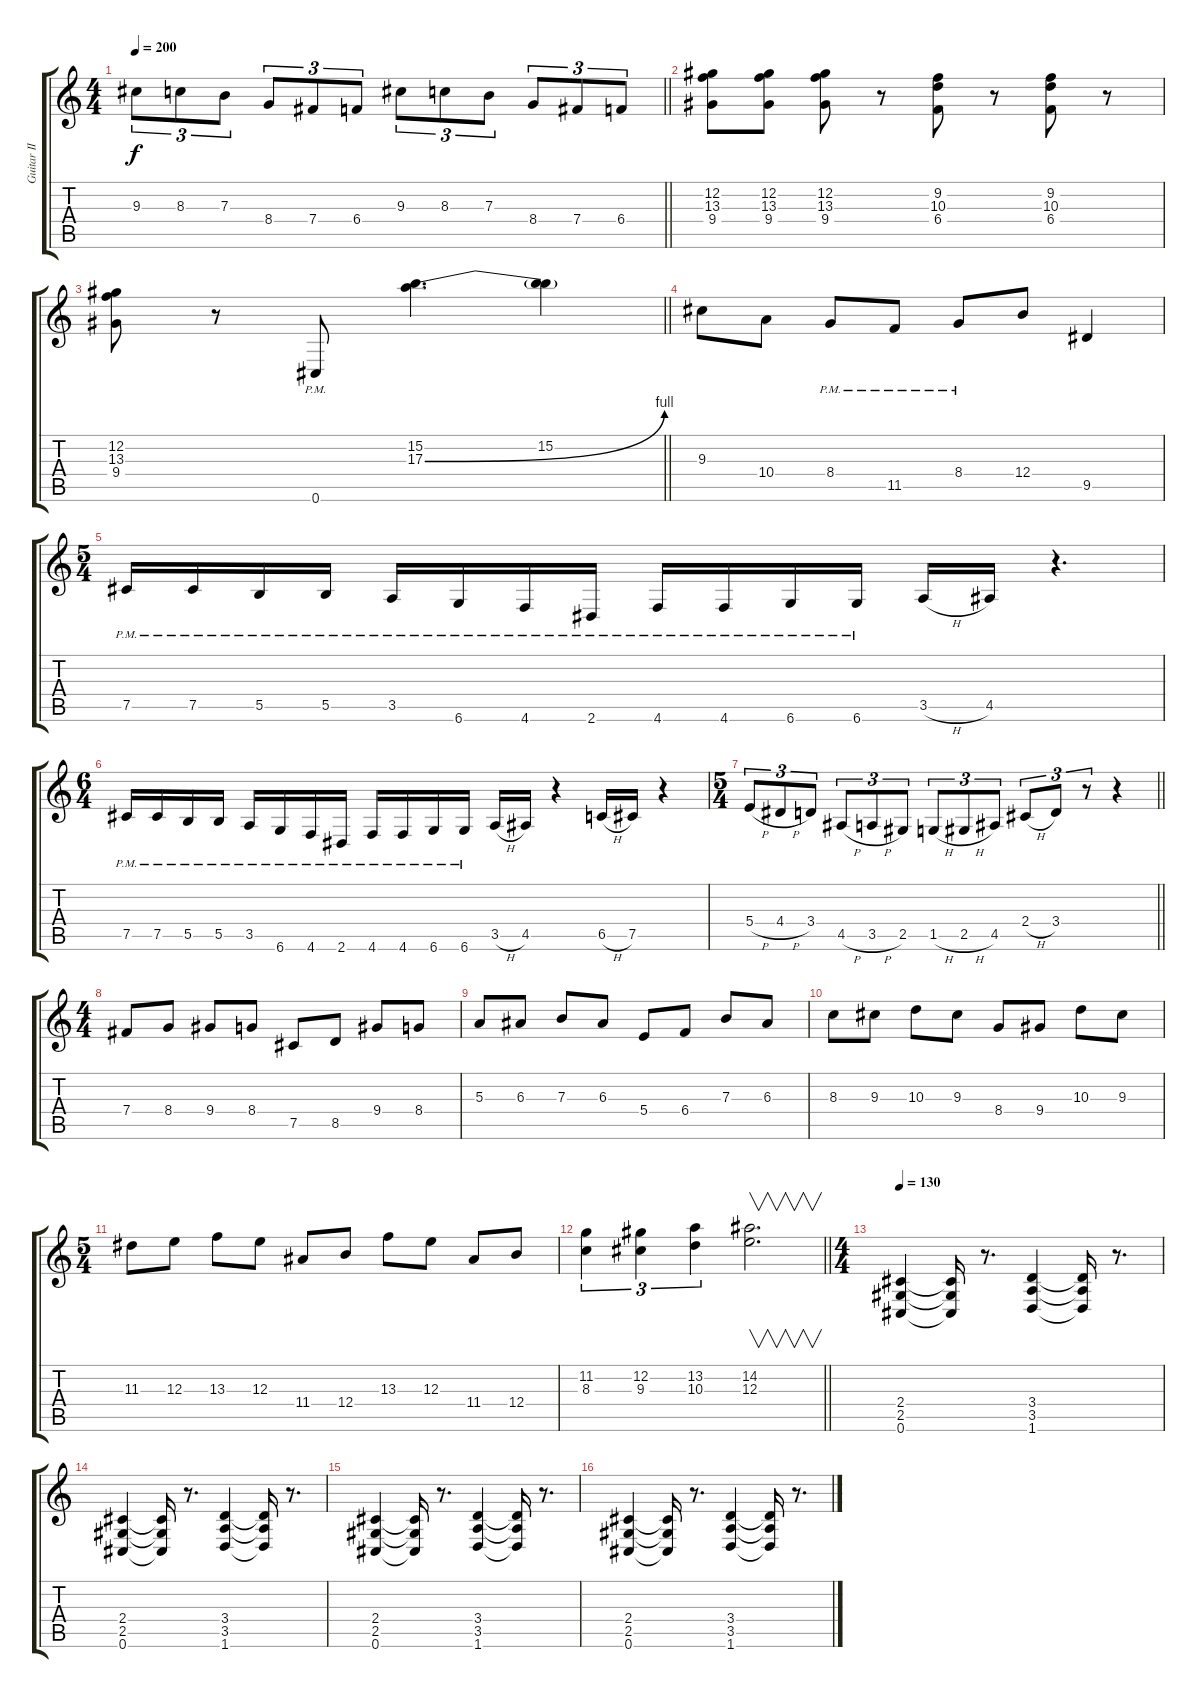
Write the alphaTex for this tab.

\track ("Guitar II" "Guitar II") {instrument distortionguitar}
\staff {score tabs}
\tuning (Db4 Ab3 E3 B2 Gb2 Db2) {hide}
\ts (4 4)
\tempo 200
\clef g2
\barLineRight lightlight
\ks c
9.3.8{tu (3 2) dy f} 8.3.8{tu (3 2)} 7.3.8{tu (3 2)} 8.4.8{tu (3 2)} 7.4.8{tu (3 2)} 6.4.8{tu (3 2)} 9.3.8{tu (3 2)} 8.3.8{tu (3 2)} 7.3.8{tu (3 2)} 8.4.8{tu (3 2)} 7.4.8{tu (3 2)} 6.4.8{tu (3 2)} |
(12.2 13.3 9.4).8{volume 5 instrument overdrivenguitar} (12.2 13.3 9.4).8 (12.2 13.3 9.4).8 r.8 (9.2 10.3 6.4).8 r.8 (9.2 10.3 6.4).8 r.8 |
\barLineRight lightlight
(12.2 13.3 9.4).8 r.8 0.6{pm}.8 (15.2 17.3{be (bend 0 0 60 4)}).4{d} (15.2 17.3{t}).4 |
9.3.8{volume 14 instrument distortionguitar} 10.4.8 8.4{pm}.8 11.5{pm}.8 8.4{pm}.8 12.4.8 9.5.4 |
\ts (5 4)
7.5{pm}.16 7.5{pm}.16 5.5{pm}.16 5.5{pm}.16 3.5{pm}.16 6.6{pm}.16 4.6{pm}.16 2.6{pm}.16 4.6{pm}.16 4.6{pm}.16 6.6{pm}.16 6.6{pm}.16 3.5{h}.16 4.5.16 r.4{d} |
\ts (6 4)
7.5{pm}.16 7.5{pm}.16 5.5{pm}.16 5.5{pm}.16 3.5{pm}.16 6.6{pm}.16 4.6{pm}.16 2.6{pm}.16 4.6{pm}.16 4.6{pm}.16 6.6{pm}.16 6.6{pm}.16 3.5{h}.16 4.5.16 r.4 6.5{h}.16 7.5.16 r.4 |
\ts (5 4)
\barLineRight lightlight
5.4{h}.8{tu (3 2)} 4.4{h}.8{tu (3 2)} 3.4.8{tu (3 2)} 4.5{h}.8{tu (3 2)} 3.5{h}.8{tu (3 2)} 2.5.8{tu (3 2)} 1.5{h}.8{tu (3 2)} 2.5{h}.8{tu (3 2)} 4.5.8{tu (3 2)} 2.4{h}.8{tu (3 2)} 3.4.8{tu (3 2)} r.8{tu (3 2)} r.4 |
\ts (4 4)
7.4.8 8.4.8 9.4.8 8.4.8 7.5.8 8.5.8 9.4.8 8.4.8 |
5.3.8 6.3.8 7.3.8 6.3.8 5.4.8 6.4.8 7.3.8 6.3.8 |
8.3.8 9.3.8 10.3.8 9.3.8 8.4.8 9.4.8 10.3.8 9.3.8 |
\ts (5 4)
11.3.8 12.3.8 13.3.8 12.3.8 11.4.8 12.4.8 13.3.8 12.3.8 11.4.8 12.4.8 |
\barLineRight lightlight
(11.2 8.3).4{tu (3 2)} (12.2 9.3).4{tu (3 2)} (13.2 10.3).4{tu (3 2)} (14.2 12.3).2{v d} |
\ts (4 4)
\tempo 130
(2.4 2.5 0.6).4 (2.4{t} 2.5{t} 0.6{t}).16 r.8{d} (3.4 3.5 1.6).4 (3.4{t} 3.5{t} 1.6{t}).16 r.8{d} |
(2.4 2.5 0.6).4 (2.4{t} 2.5{t} 0.6{t}).16 r.8{d} (3.4 3.5 1.6).4 (3.4{t} 3.5{t} 1.6{t}).16 r.8{d} |
(2.4 2.5 0.6).4 (2.4{t} 2.5{t} 0.6{t}).16 r.8{d} (3.4 3.5 1.6).4 (3.4{t} 3.5{t} 1.6{t}).16 r.8{d} |
(2.4 2.5 0.6).4 (2.4{t} 2.5{t} 0.6{t}).16 r.8{d} (3.4 3.5 1.6).4 (3.4{t} 3.5{t} 1.6{t}).16 r.8{d}
